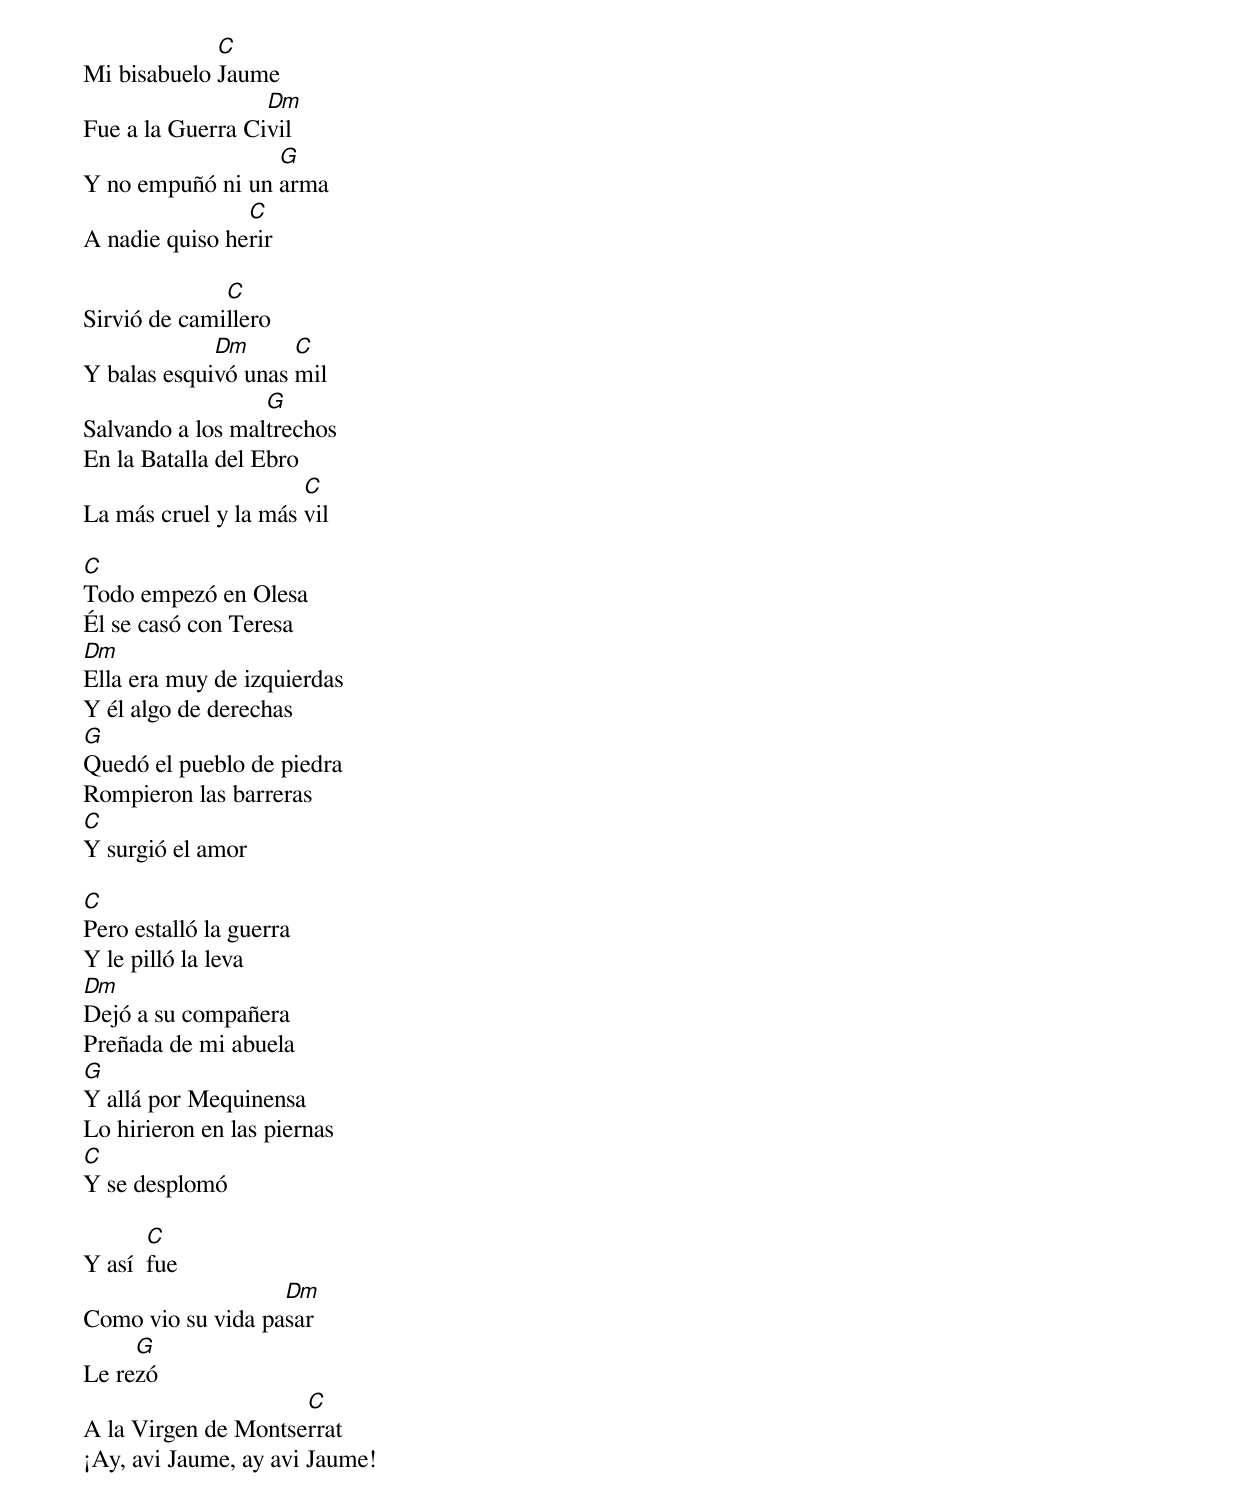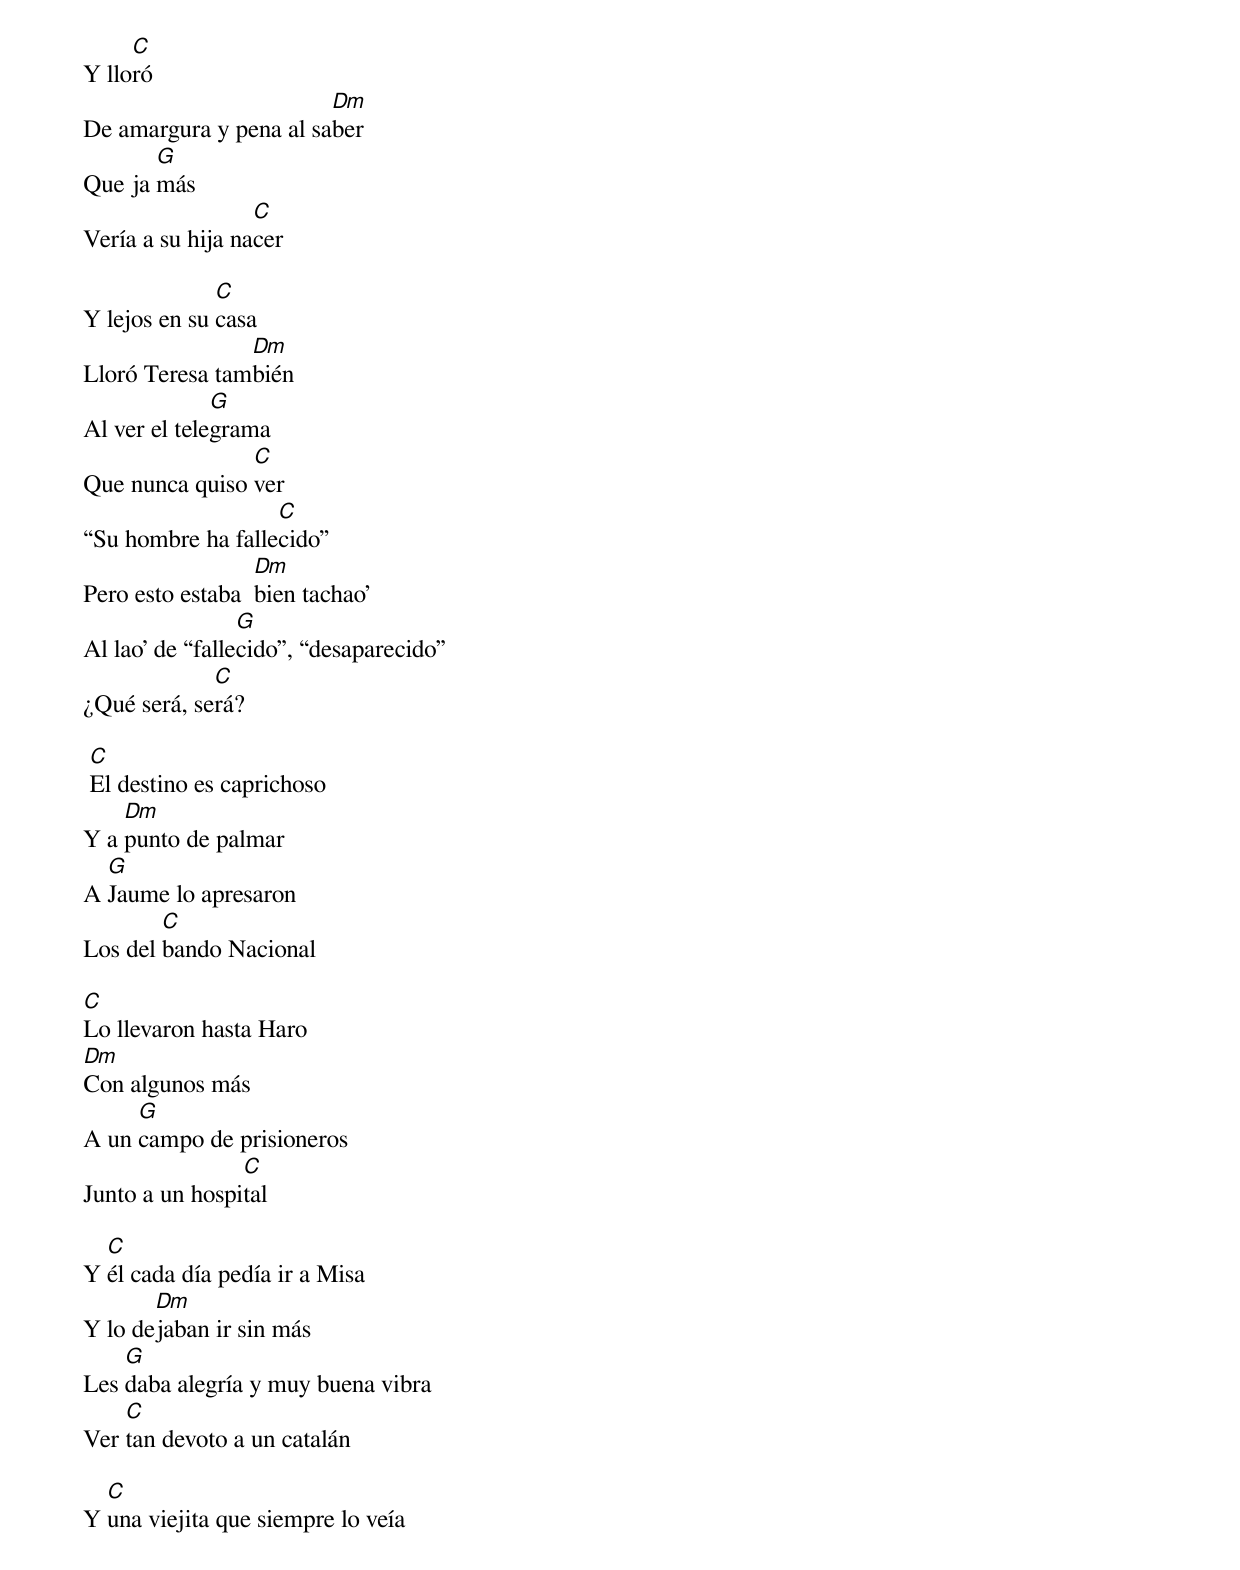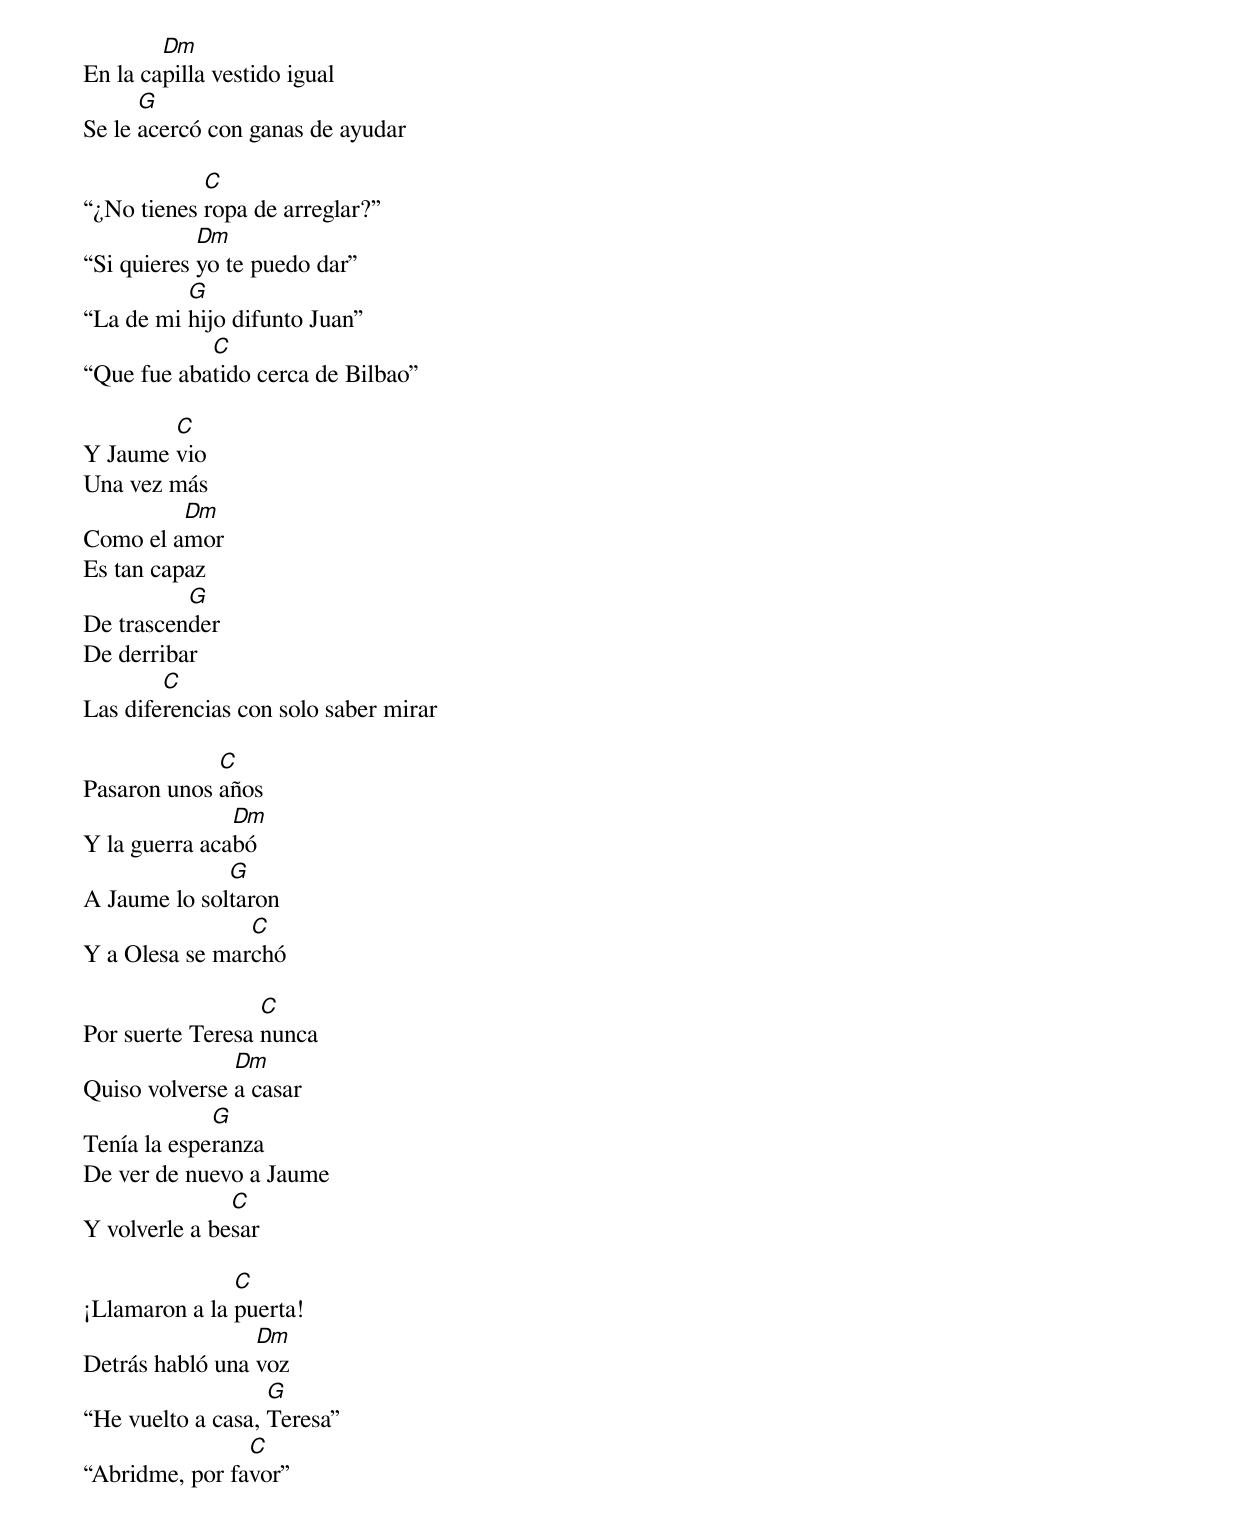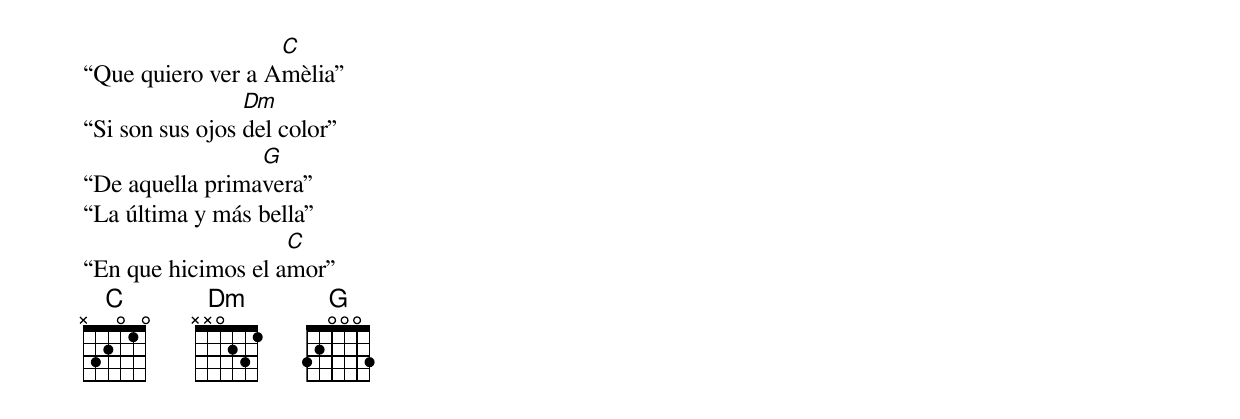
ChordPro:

Mi bisabuelo [C]Jaume
Fue a la Guerra Ci[Dm]vil
Y no empuñó ni un [G]arma
A nadie quiso he[C]rir

Sirvió de cami[C]llero
Y balas esqui[Dm]vó unas [C]mil
Salvando a los mal[G]trechos
En la Batalla del Ebro
La más cruel y la más [C]vil

[C]Todo empezó en Olesa
Él se casó con Teresa
[Dm]Ella era muy de izquierdas
Y él algo de derechas
[G]Quedó el pueblo de piedra
Rompieron las barreras
[C]Y surgió el amor

[C]Pero estalló la guerra
Y le pilló la leva
[Dm]Dejó a su compañera
Preñada de mi abuela
[G]Y allá por Mequinensa
Lo hirieron en las piernas
[C]Y se desplomó

Y así  [C]fue
Como vio su vida pa[Dm]sar
Le re[G]zó
A la Virgen de Montse[C]rrat
¡Ay, avi Jaume, ay avi Jaume!

Y llo[C]ró
De amargura y pena al sa[Dm]ber
Que ja [G]más
Vería a su hija na[C]cer

Y lejos en su [C]casa
Lloró Teresa tam[Dm]bién
Al ver el tele[G]grama
Que nunca quiso [C]ver
“Su hombre ha falle[C]cido”
Pero esto estaba  [Dm]bien tachao’
Al lao’ de “falle[G]cido”, “desaparecido”
¿Qué será, se[C]rá?

 [C]El destino es caprichoso
Y a [Dm]punto de palmar
A [G]Jaume lo apresaron
Los del [C]bando Nacional

[C]Lo llevaron hasta Haro
[Dm]Con algunos más
A un [G]campo de prisioneros
Junto a un hospi[C]tal

Y [C]él cada día pedía ir a Misa
Y lo de[Dm]jaban ir sin más
Les [G]daba alegría y muy buena vibra
Ver [C]tan devoto a un catalán

Y [C]una viejita que siempre lo veía
En la ca[Dm]pilla vestido igual
Se le [G]acercó con ganas de ayudar

“¿No tienes [C]ropa de arreglar?”
“Si quieres [Dm]yo te puedo dar”
“La de mi [G]hijo difunto Juan”
“Que fue aba[C]tido cerca de Bilbao”

Y Jaume [C]vio
Una vez más
Como el a[Dm]mor
Es tan capaz
De trascen[G]der
De derribar
Las dife[C]rencias con solo saber mirar

Pasaron unos [C]años
Y la guerra aca[Dm]bó
A Jaume lo sol[G]taron
Y a Olesa se mar[C]chó

Por suerte Teresa [C]nunca
Quiso volverse [Dm]a casar
Tenía la espe[G]ranza
De ver de nuevo a Jaume
Y volverle a be[C]sar

¡Llamaron a la [C]puerta!
Detrás habló una [Dm]voz
“He vuelto a casa, [G]Teresa”
“Abridme, por fa[C]vor”

“Que quiero ver a A[C]mèlia”
“Si son sus ojos [Dm]del color”
“De aquella prima[G]vera”
“La última y más bella”
“En que hicimos el a[C]mor”
